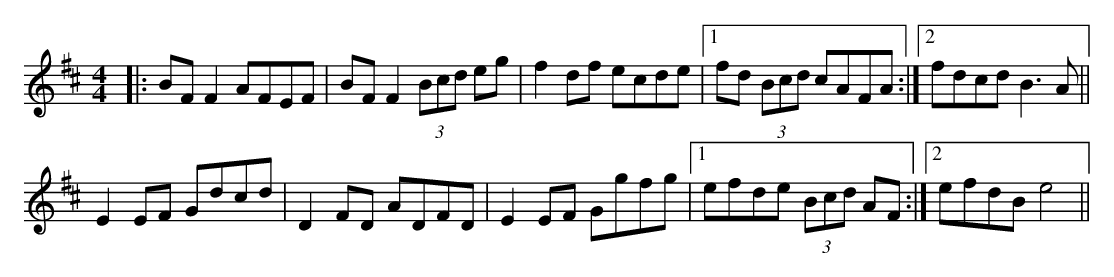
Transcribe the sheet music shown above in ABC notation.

X:1
M:4/4
K:Bmin
|:BF F2 AFEF|BF F2 (3Bcd eg|f2 df ecde|1 fd (3Bcd cAFA:|2 fdcd B3A||
E2 EF Gdcd|D2 FD ADFD|E2 EF Ggfg|1 efde (3Bcd AF:|2 efdB e4||
